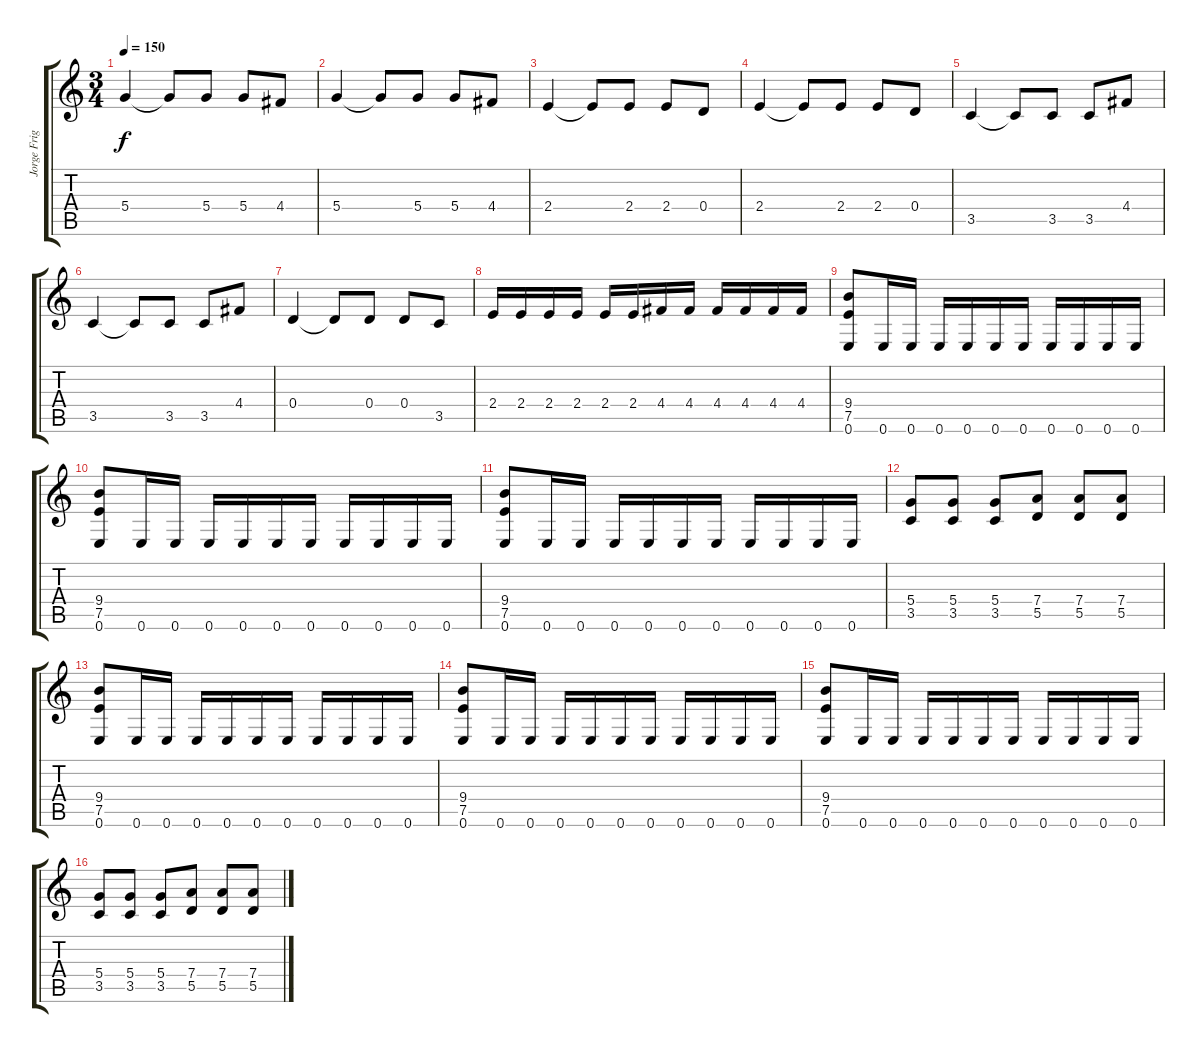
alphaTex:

\track ("Jorge Frigerio Base R" "Jorge Frig") {instrument overdrivenguitar}
\staff {score tabs}
\tuning (E4 B3 G3 D3 A2 E2) {hide}
\ts (3 4)
\tempo 150
\clef g2
\ks c
5.4.4{dy f} 5.4{t}.8 5.4.8 5.4.8 4.4.8 |
5.4.4 5.4{t}.8 5.4.8 5.4.8 4.4.8 |
2.4.4 2.4{t}.8 2.4.8 2.4.8 0.4.8 |
2.4.4 2.4{t}.8 2.4.8 2.4.8 0.4.8 |
3.5.4 3.5{t}.8 3.5.8 3.5.8 4.4.8 |
3.5.4 3.5{t}.8 3.5.8 3.5.8 4.4.8 |
0.4.4 0.4{t}.8 0.4.8 0.4.8 3.5.8 |
2.4.16 2.4.16 2.4.16 2.4.16 2.4.16 2.4.16 4.4.16 4.4.16 4.4.16 4.4.16 4.4.16 4.4.16 |
(9.4 7.5 0.6).8 0.6.16 0.6.16 0.6.16 0.6.16 0.6.16 0.6.16 0.6.16 0.6.16 0.6.16 0.6.16 |
(9.4 7.5 0.6).8 0.6.16 0.6.16 0.6.16 0.6.16 0.6.16 0.6.16 0.6.16 0.6.16 0.6.16 0.6.16 |
(9.4 7.5 0.6).8 0.6.16 0.6.16 0.6.16 0.6.16 0.6.16 0.6.16 0.6.16 0.6.16 0.6.16 0.6.16 |
(5.4 3.5).8 (5.4 3.5).8 (5.4 3.5).8 (7.4 5.5).8 (7.4 5.5).8 (7.4 5.5).8 |
(9.4 7.5 0.6).8 0.6.16 0.6.16 0.6.16 0.6.16 0.6.16 0.6.16 0.6.16 0.6.16 0.6.16 0.6.16 |
(9.4 7.5 0.6).8 0.6.16 0.6.16 0.6.16 0.6.16 0.6.16 0.6.16 0.6.16 0.6.16 0.6.16 0.6.16 |
(9.4 7.5 0.6).8 0.6.16 0.6.16 0.6.16 0.6.16 0.6.16 0.6.16 0.6.16 0.6.16 0.6.16 0.6.16 |
(5.4 3.5).8 (5.4 3.5).8 (5.4 3.5).8 (7.4 5.5).8 (7.4 5.5).8 (7.4 5.5).8
